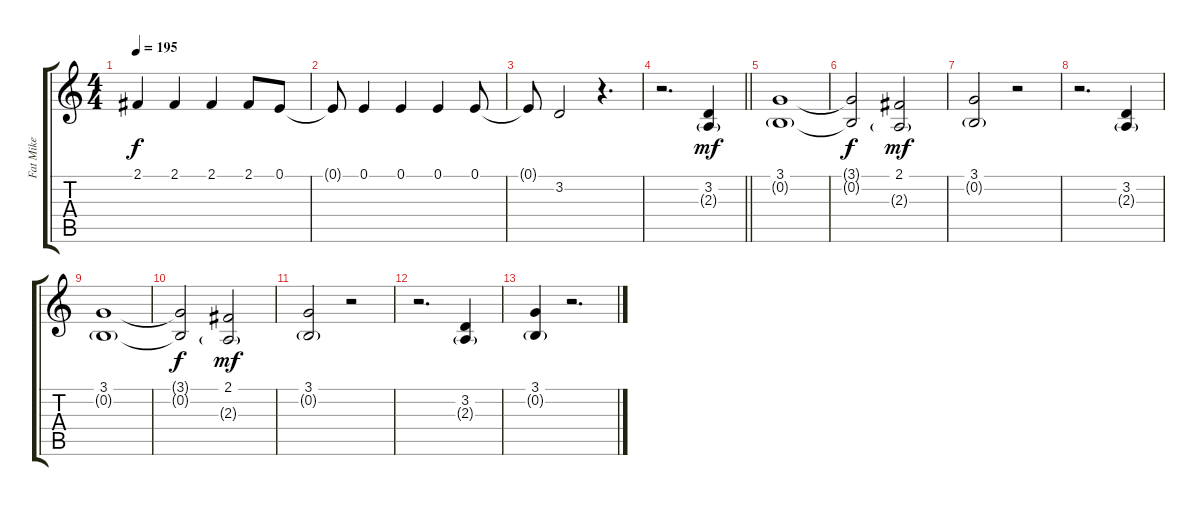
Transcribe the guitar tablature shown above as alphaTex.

\track ("Fat Mike" "Fat Mike") {instrument bassoon}
\staff {score tabs}
\tuning (E4 B3 G3 D3 A2 E2) {hide}
\ts (4 4)
\tempo 195
\clef g2
\ks c
2.1.4{dy f} 2.1.4 2.1.4 2.1.8 0.1.8 |
0.1{t}.8 0.1.4 0.1.4 0.1.4 0.1.8 |
0.1{t}.8 3.2.2 r.4{d} |
\barLineRight lightlight
r.2{d} (3.2 2.3{g}).4{dy mf} |
\section ("" "")
(3.1 0.2{g}).1 |
(3.1{t} 0.2{t}).2{dy f} (2.1 2.3{g}).2{dy mf} |
(3.1 0.2{g}).2 r.2 |
r.2{d} (3.2 2.3{g}).4 |
(3.1 0.2{g}).1 |
(3.1{t} 0.2{t}).2{dy f} (2.1 2.3{g}).2{dy mf} |
(3.1 0.2{g}).2 r.2 |
r.2{d} (3.2 2.3{g}).4 |
(3.1 0.2{g}).4 r.2{d}
